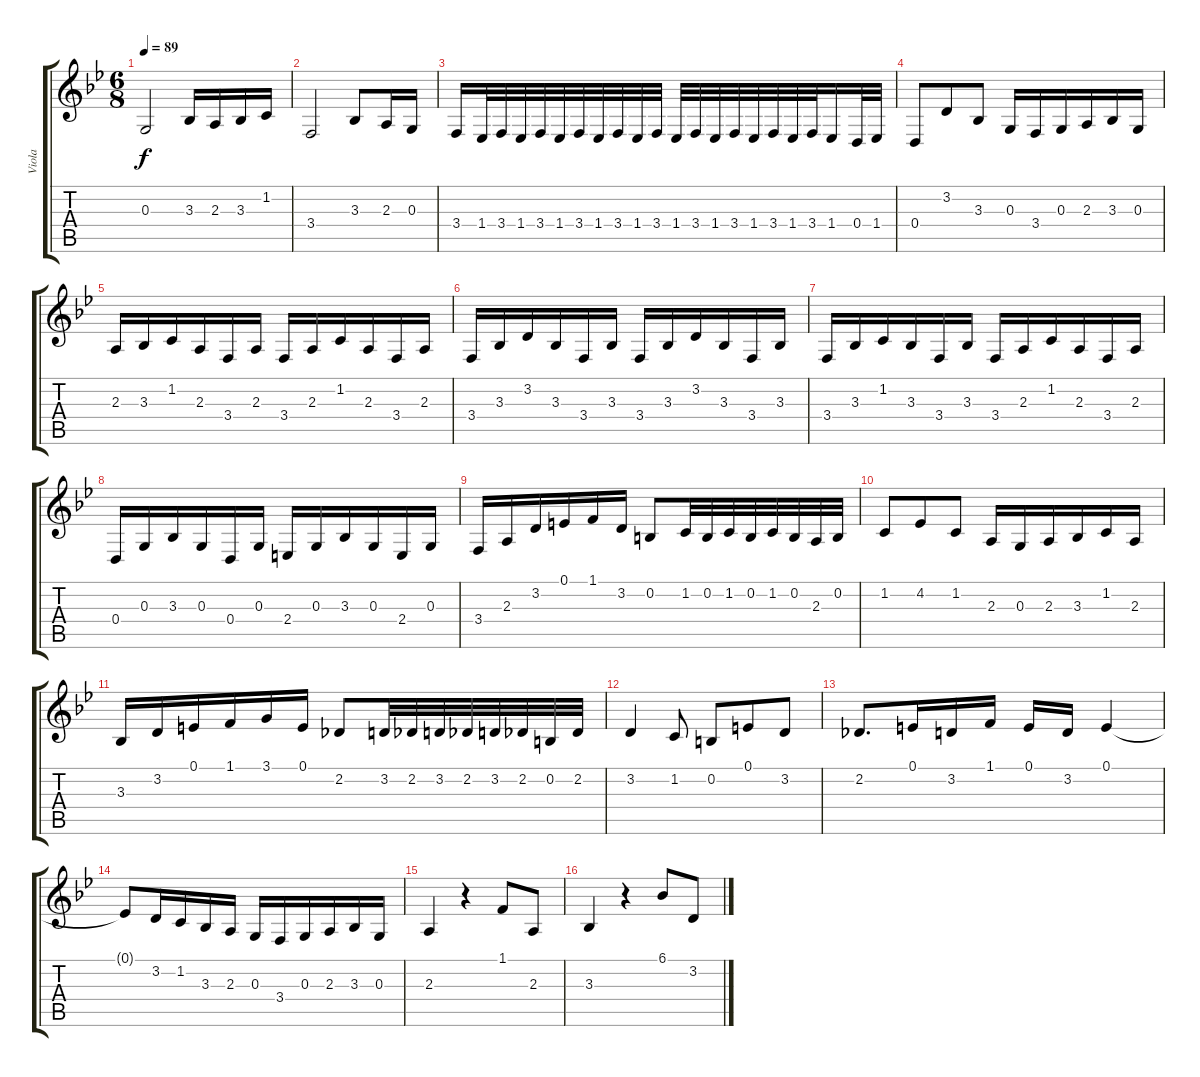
\track ("Viola" "Viola") {instrument viola}
\staff {score tabs}
\tuning (E4 B3 G3 D3 A2 E2) {hide}
\ts (6 8)
\tempo 89
\clef g2
\ks gminor
0.3.2{dy f} 3.3.16 2.3.16 3.3.16 1.2.16 |
3.4.2 3.3.8 2.3.16 0.3.16 |
3.4.16 1.4.32 3.4.32 1.4.32 3.4.32 1.4.32 3.4.32 1.4.32 3.4.32 1.4.32 3.4.32 1.4.32 3.4.32 1.4.32 3.4.32 1.4.32 3.4.32 1.4.32 3.4.32 1.4.16 0.4.32 1.4.32 |
0.4.8 3.2.8 3.3.8 0.3.16 3.4.16 0.3.16 2.3.16 3.3.16 0.3.16 |
2.3.16 3.3.16 1.2.16 2.3.16 3.4.16 2.3.16 3.4.16 2.3.16 1.2.16 2.3.16 3.4.16 2.3.16 |
3.4.16 3.3.16 3.2.16 3.3.16 3.4.16 3.3.16 3.4.16 3.3.16 3.2.16 3.3.16 3.4.16 3.3.16 |
3.4.16 3.3.16 1.2.16 3.3.16 3.4.16 3.3.16 3.4.16 2.3.16 1.2.16 2.3.16 3.4.16 2.3.16 |
0.4.16 0.3.16 3.3.16 0.3.16 0.4.16 0.3.16 2.4.16 0.3.16 3.3.16 0.3.16 2.4.16 0.3.16 |
3.4.16 2.3.16 3.2.16 0.1.16 1.1.16 3.2.16 0.2.8 1.2.32 0.2.32 1.2.32 0.2.32 1.2.32 0.2.32 2.3.32 0.2.32 |
1.2.8 4.2.8 1.2.8 2.3.16 0.3.16 2.3.16 3.3.16 1.2.16 2.3.16 |
3.3.16 3.2.16 0.1.16 1.1.16 3.1.16 0.1.16 2.2.8 3.2.32 2.2.32 3.2.32 2.2.32 3.2.32 2.2.32 0.2.32 2.2.32 |
3.2.4 1.2.8 0.2.8 0.1.8 3.2.8 |
2.2.8{d} 0.1.16 3.2.16 1.1.16 0.1.16 3.2.16 0.1.4 |
0.1{t}.8 3.2.16 1.2.16 3.3.16 2.3.16 0.3.16 3.4.16 0.3.16 2.3.16 3.3.16 0.3.16 |
2.3.4 r.4 1.1.8 2.3.8 |
3.3.4 r.4 6.1.8 3.2.8
